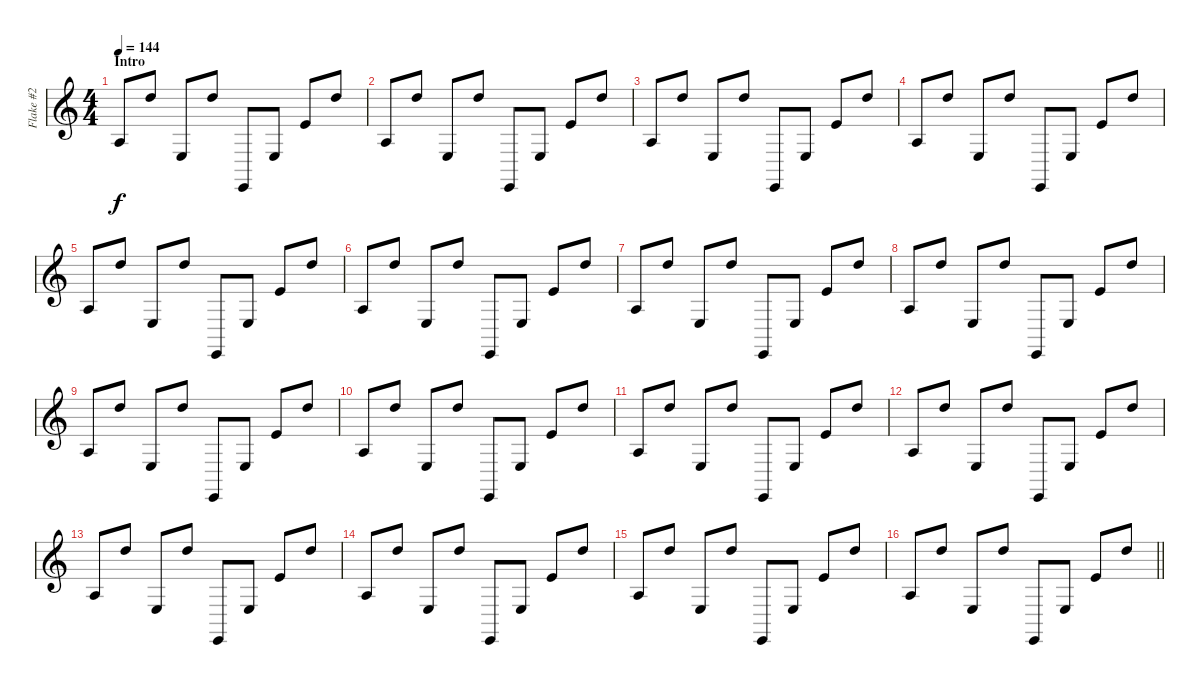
\track ("Flake #2" "Flake #2") {instrument woodblock}
\staff {score}
\tuning (E4 B3 G3 D3 A2 E2) {hide}
\ts (4 4)
\section ("" "Intro")
\tempo 144
\clef g2
\ks c
2.3.8{dy f} 10.1.8 2.4.8 10.1.8 0.6.8 2.4.8 5.2.8 10.1.8 |
2.3.8 10.1.8 2.4.8 10.1.8 0.6.8 2.4.8 5.2.8 10.1.8 |
2.3.8 10.1.8 2.4.8 10.1.8 0.6.8 2.4.8 5.2.8 10.1.8 |
2.3.8 10.1.8 2.4.8 10.1.8 0.6.8 2.4.8 5.2.8 10.1.8 |
2.3.8 10.1.8 2.4.8 10.1.8 0.6.8 2.4.8 5.2.8 10.1.8 |
2.3.8 10.1.8 2.4.8 10.1.8 0.6.8 2.4.8 5.2.8 10.1.8 |
2.3.8 10.1.8 2.4.8 10.1.8 0.6.8 2.4.8 5.2.8 10.1.8 |
2.3.8 10.1.8 2.4.8 10.1.8 0.6.8 2.4.8 5.2.8 10.1.8 |
2.3.8 10.1.8 2.4.8 10.1.8 0.6.8 2.4.8 5.2.8 10.1.8 |
2.3.8 10.1.8 2.4.8 10.1.8 0.6.8 2.4.8 5.2.8 10.1.8 |
2.3.8 10.1.8 2.4.8 10.1.8 0.6.8 2.4.8 5.2.8 10.1.8 |
2.3.8 10.1.8 2.4.8 10.1.8 0.6.8 2.4.8 5.2.8 10.1.8 |
2.3.8 10.1.8 2.4.8 10.1.8 0.6.8 2.4.8 5.2.8 10.1.8 |
2.3.8 10.1.8 2.4.8 10.1.8 0.6.8 2.4.8 5.2.8 10.1.8 |
2.3.8 10.1.8 2.4.8 10.1.8 0.6.8 2.4.8 5.2.8 10.1.8 |
\barLineRight lightlight
2.3.8 10.1.8 2.4.8 10.1.8 0.6.8 2.4.8 5.2.8 10.1.8
